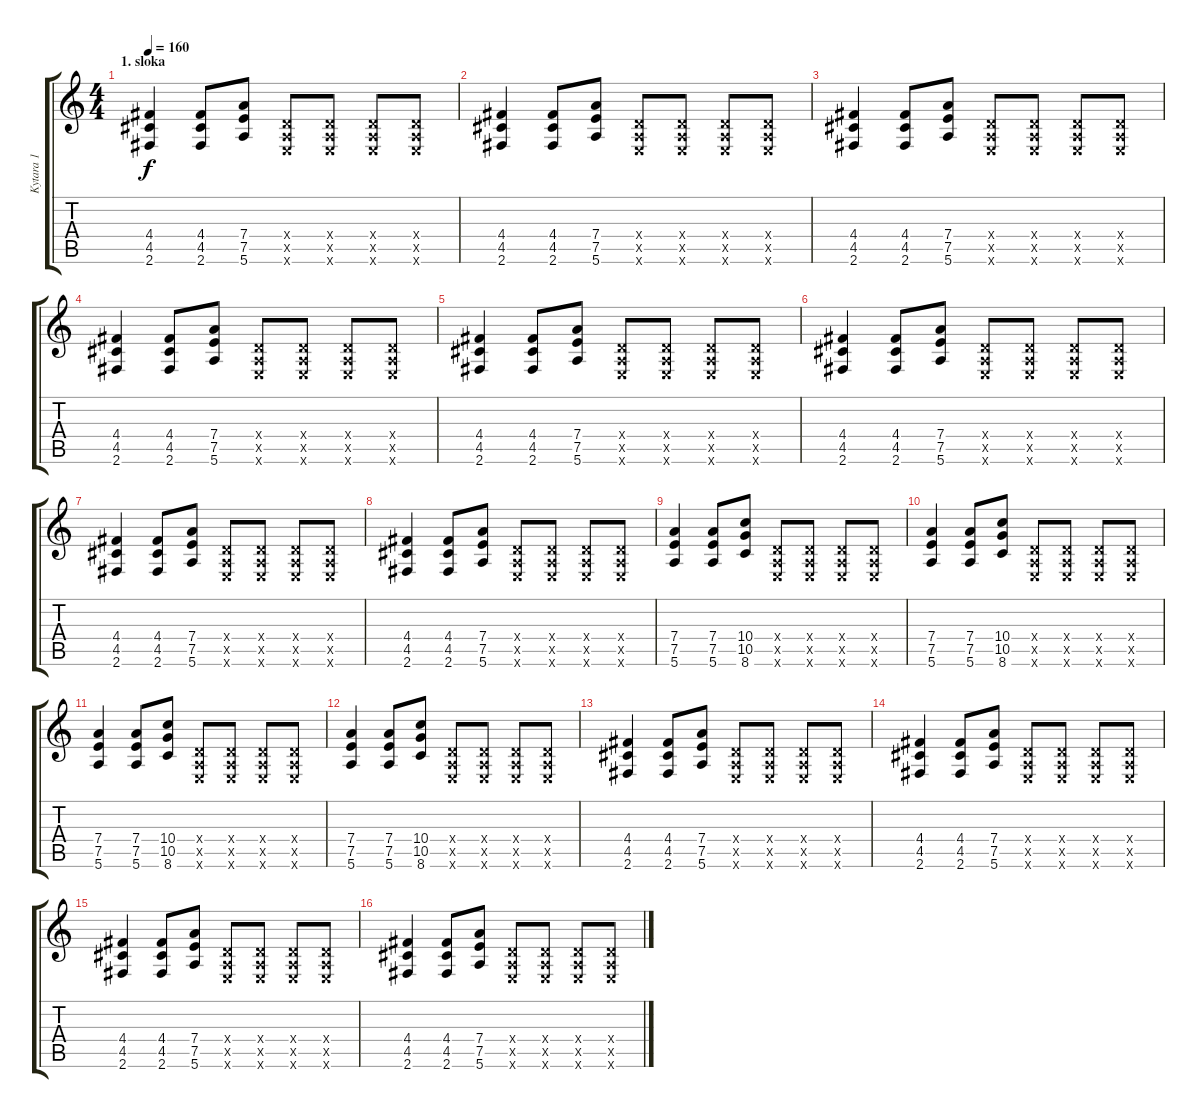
\track ("Kytara 1" "Kytara 1") {instrument overdrivenguitar}
\staff {score tabs}
\tuning (E4 B3 G3 D3 A2 E2) {hide}
\ts (4 4)
\section ("" "1. sloka")
\tempo 160
\clef g2
\ks c
(4.4 4.5 2.6).4{dy f instrument overdrivenguitar} (4.4 4.5 2.6).8 (7.4 7.5 5.6).8 (0.4{x} 0.5{x} 0.6{x}).8 (0.4{x} 0.5{x} 0.6{x}).8 (0.4{x} 0.5{x} 0.6{x}).8 (0.4{x} 0.5{x} 0.6{x}).8 |
(4.4 4.5 2.6).4 (4.4 4.5 2.6).8 (7.4 7.5 5.6).8 (0.4{x} 0.5{x} 0.6{x}).8 (0.4{x} 0.5{x} 0.6{x}).8 (0.4{x} 0.5{x} 0.6{x}).8 (0.4{x} 0.5{x} 0.6{x}).8 |
(4.4 4.5 2.6).4 (4.4 4.5 2.6).8 (7.4 7.5 5.6).8 (0.4{x} 0.5{x} 0.6{x}).8 (0.4{x} 0.5{x} 0.6{x}).8 (0.4{x} 0.5{x} 0.6{x}).8 (0.4{x} 0.5{x} 0.6{x}).8 |
(4.4 4.5 2.6).4 (4.4 4.5 2.6).8 (7.4 7.5 5.6).8 (0.4{x} 0.5{x} 0.6{x}).8 (0.4{x} 0.5{x} 0.6{x}).8 (0.4{x} 0.5{x} 0.6{x}).8 (0.4{x} 0.5{x} 0.6{x}).8 |
(4.4 4.5 2.6).4 (4.4 4.5 2.6).8 (7.4 7.5 5.6).8 (0.4{x} 0.5{x} 0.6{x}).8 (0.4{x} 0.5{x} 0.6{x}).8 (0.4{x} 0.5{x} 0.6{x}).8 (0.4{x} 0.5{x} 0.6{x}).8 |
(4.4 4.5 2.6).4 (4.4 4.5 2.6).8 (7.4 7.5 5.6).8 (0.4{x} 0.5{x} 0.6{x}).8 (0.4{x} 0.5{x} 0.6{x}).8 (0.4{x} 0.5{x} 0.6{x}).8 (0.4{x} 0.5{x} 0.6{x}).8 |
(4.4 4.5 2.6).4 (4.4 4.5 2.6).8 (7.4 7.5 5.6).8 (0.4{x} 0.5{x} 0.6{x}).8 (0.4{x} 0.5{x} 0.6{x}).8 (0.4{x} 0.5{x} 0.6{x}).8 (0.4{x} 0.5{x} 0.6{x}).8 |
(4.4 4.5 2.6).4 (4.4 4.5 2.6).8 (7.4 7.5 5.6).8 (0.4{x} 0.5{x} 0.6{x}).8 (0.4{x} 0.5{x} 0.6{x}).8 (0.4{x} 0.5{x} 0.6{x}).8 (0.4{x} 0.5{x} 0.6{x}).8 |
(7.4 7.5 5.6).4 (7.4 7.5 5.6).8 (10.4 10.5 8.6).8 (0.4{x} 0.5{x} 0.6{x}).8 (0.4{x} 0.5{x} 0.6{x}).8 (0.4{x} 0.5{x} 0.6{x}).8 (0.4{x} 0.5{x} 0.6{x}).8 |
(7.4 7.5 5.6).4 (7.4 7.5 5.6).8 (10.4 10.5 8.6).8 (0.4{x} 0.5{x} 0.6{x}).8 (0.4{x} 0.5{x} 0.6{x}).8 (0.4{x} 0.5{x} 0.6{x}).8 (0.4{x} 0.5{x} 0.6{x}).8 |
(7.4 7.5 5.6).4 (7.4 7.5 5.6).8 (10.4 10.5 8.6).8 (0.4{x} 0.5{x} 0.6{x}).8 (0.4{x} 0.5{x} 0.6{x}).8 (0.4{x} 0.5{x} 0.6{x}).8 (0.4{x} 0.5{x} 0.6{x}).8 |
(7.4 7.5 5.6).4 (7.4 7.5 5.6).8 (10.4 10.5 8.6).8 (0.4{x} 0.5{x} 0.6{x}).8 (0.4{x} 0.5{x} 0.6{x}).8 (0.4{x} 0.5{x} 0.6{x}).8 (0.4{x} 0.5{x} 0.6{x}).8 |
(4.4 4.5 2.6).4 (4.4 4.5 2.6).8 (7.4 7.5 5.6).8 (0.4{x} 0.5{x} 0.6{x}).8 (0.4{x} 0.5{x} 0.6{x}).8 (0.4{x} 0.5{x} 0.6{x}).8 (0.4{x} 0.5{x} 0.6{x}).8 |
(4.4 4.5 2.6).4 (4.4 4.5 2.6).8 (7.4 7.5 5.6).8 (0.4{x} 0.5{x} 0.6{x}).8 (0.4{x} 0.5{x} 0.6{x}).8 (0.4{x} 0.5{x} 0.6{x}).8 (0.4{x} 0.5{x} 0.6{x}).8 |
(4.4 4.5 2.6).4 (4.4 4.5 2.6).8 (7.4 7.5 5.6).8 (0.4{x} 0.5{x} 0.6{x}).8 (0.4{x} 0.5{x} 0.6{x}).8 (0.4{x} 0.5{x} 0.6{x}).8 (0.4{x} 0.5{x} 0.6{x}).8 |
(4.4 4.5 2.6).4 (4.4 4.5 2.6).8 (7.4 7.5 5.6).8 (0.4{x} 0.5{x} 0.6{x}).8 (0.4{x} 0.5{x} 0.6{x}).8 (0.4{x} 0.5{x} 0.6{x}).8 (0.4{x} 0.5{x} 0.6{x}).8
